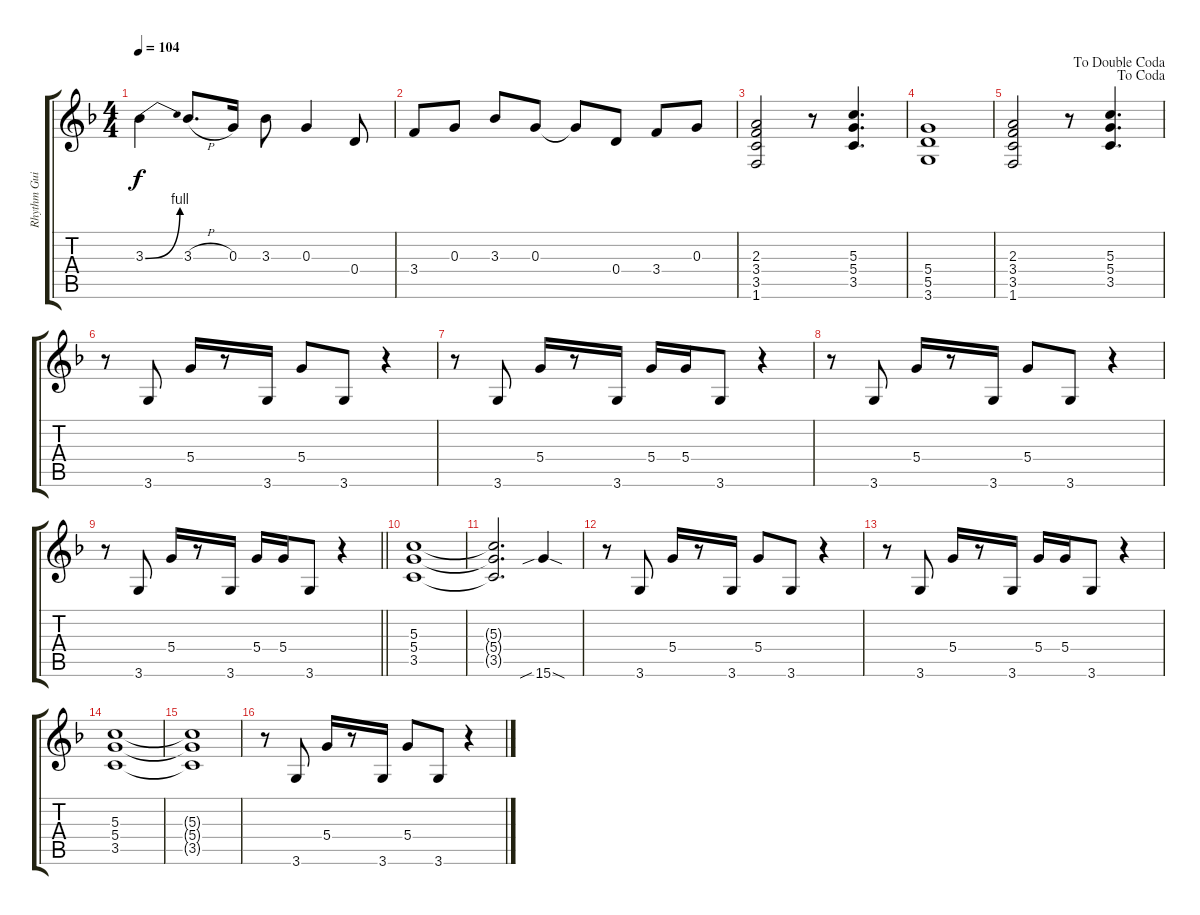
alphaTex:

\track ("Rhythm Guitar II" "Rhythm Gui") {instrument overdrivenguitar}
\staff {score tabs}
\tuning (E4 B3 G3 D3 A2 E2) {hide}
\ts (4 4)
\tempo 104
\clef g2
\ks f
3.3{be (bend 0 0 60 4)}.4{dy f} 3.3{h}.8{d} 0.3.16 3.3.8 0.3.4 0.4.8 |
3.4.8 0.3.8 3.3.8 0.3.8 0.3{t}.8 0.4.8 3.4.8 0.3.8 |
(2.3 3.4 3.5 1.6).2 r.8 (5.3 5.4 3.5).4{d} |
(5.4 5.5 3.6).1 |
\jump dacoda
\jump dadoublecoda
(2.3 3.4 3.5 1.6).2 r.8 (5.3 5.4 3.5).4{d} |
r.8 3.6.8 5.4.16 r.8 3.6.16 5.4.8 3.6.8 r.4 |
r.8 3.6.8 5.4.16 r.8 3.6.16 5.4.16 5.4.16 3.6.8 r.4 |
r.8 3.6.8 5.4.16 r.8 3.6.16 5.4.8 3.6.8 r.4 |
\barLineRight lightlight
r.8 3.6.8 5.4.16 r.8 3.6.16 5.4.16 5.4.16 3.6.8 r.4 |
(5.3 5.4 3.5).1 |
(5.3{t} 5.4{t} 3.5{t}).2{d} 15.6{sib sod}.4 |
r.8 3.6.8 5.4.16 r.8 3.6.16 5.4.8 3.6.8 r.4 |
r.8 3.6.8 5.4.16 r.8 3.6.16 5.4.16 5.4.16 3.6.8 r.4 |
(5.3 5.4 3.5).1 |
(5.3{t} 5.4{t} 3.5{t}).1 |
r.8 3.6.8 5.4.16 r.8 3.6.16 5.4.8 3.6.8 r.4
